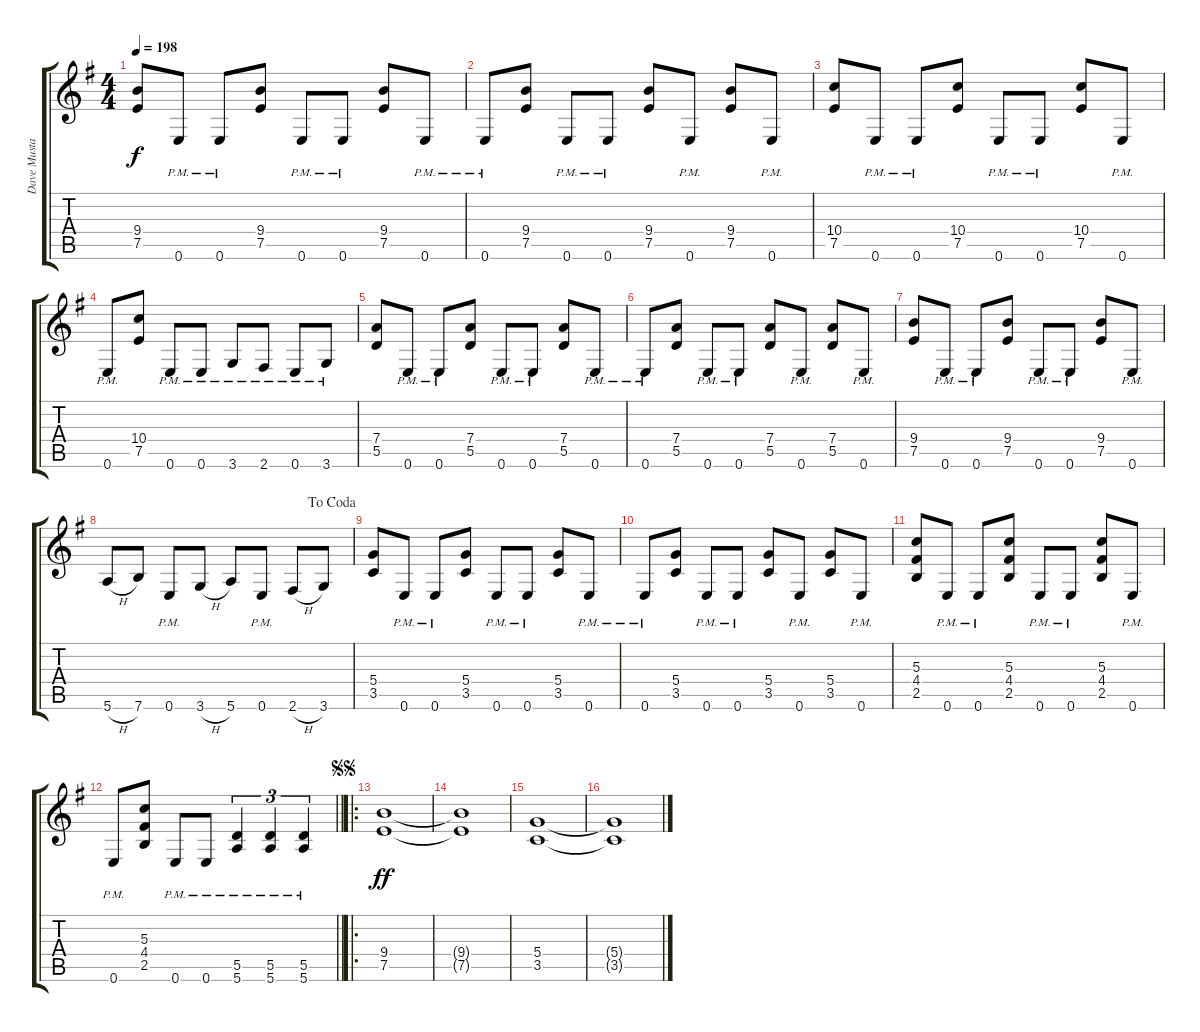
\track ("Dave Mustaine" "Dave Musta") {instrument overdrivenguitar}
\staff {score tabs}
\tuning (E4 B3 G3 D3 A2 E2) {hide}
\ts (4 4)
\tempo 198
\clef g2
\ks g
(9.4 7.5).8{dy f} 0.6{pm}.8 0.6{pm}.8 (9.4 7.5).8 0.6{pm}.8 0.6{pm}.8 (9.4 7.5).8 0.6{pm}.8 |
0.6{pm}.8 (9.4 7.5).8 0.6{pm}.8 0.6{pm}.8 (9.4 7.5).8 0.6{pm}.8 (9.4 7.5).8 0.6{pm}.8 |
(10.4 7.5).8 0.6{pm}.8 0.6{pm}.8 (10.4 7.5).8 0.6{pm}.8 0.6{pm}.8 (10.4 7.5).8 0.6{pm}.8 |
0.6{pm}.8 (10.4 7.5).8 0.6{pm}.8 0.6{pm}.8 3.6{pm}.8 2.6{pm}.8 0.6{pm}.8 3.6{pm}.8 |
(7.4 5.5).8 0.6{pm}.8 0.6{pm}.8 (7.4 5.5).8 0.6{pm}.8 0.6{pm}.8 (7.4 5.5).8 0.6{pm}.8 |
0.6{pm}.8 (7.4 5.5).8 0.6{pm}.8 0.6{pm}.8 (7.4 5.5).8 0.6{pm}.8 (7.4 5.5).8 0.6{pm}.8 |
(9.4 7.5).8 0.6{pm}.8 0.6{pm}.8 (9.4 7.5).8 0.6{pm}.8 0.6{pm}.8 (9.4 7.5).8 0.6{pm}.8 |
\jump dacoda
5.6{h}.8 7.6.8 0.6{pm}.8 3.6{h}.8 5.6.8 0.6{pm}.8 2.6{h}.8 3.6.8 |
(5.4 3.5).8 0.6{pm}.8 0.6{pm}.8 (5.4 3.5).8 0.6{pm}.8 0.6{pm}.8 (5.4 3.5).8 0.6{pm}.8 |
0.6{pm}.8 (5.4 3.5).8 0.6{pm}.8 0.6{pm}.8 (5.4 3.5).8 0.6{pm}.8 (5.4 3.5).8 0.6{pm}.8 |
(5.3 4.4 2.5).8 0.6{pm}.8 0.6{pm}.8 (5.3 4.4 2.5).8 0.6{pm}.8 0.6{pm}.8 (5.3 4.4 2.5).8 0.6{pm}.8 |
\barLineRight lightlight
0.6{pm}.8 (5.3 4.4 2.5).8 0.6{pm}.8 0.6{pm}.8 (5.5{pm} 5.6{pm}).4{tu (3 2)} (5.5{pm} 5.6{pm}).4{tu (3 2)} (5.5{pm} 5.6{pm}).4{tu (3 2)} |
\ro
\jump segnosegno
(9.4 7.5).1{dy ff} |
(9.4{t} 7.5{t}).1 |
(5.4 3.5).1 |
(5.4{t} 3.5{t}).1
